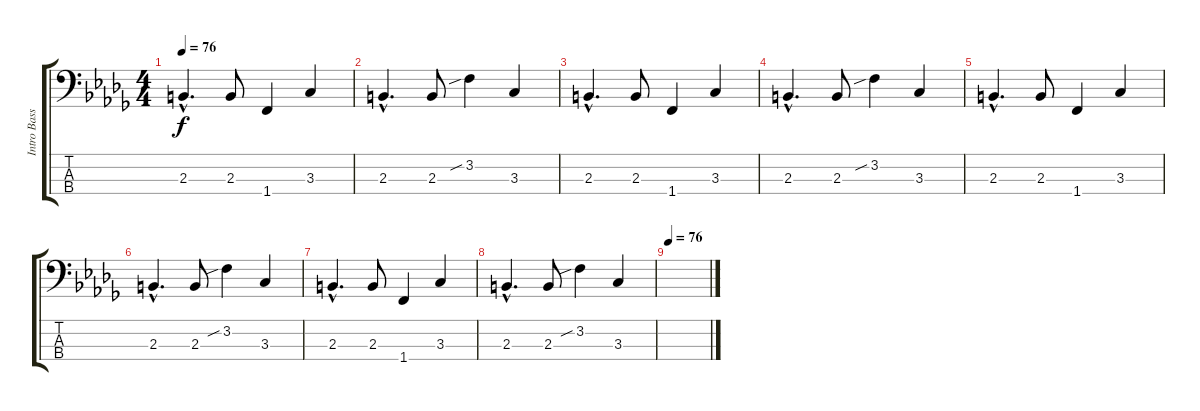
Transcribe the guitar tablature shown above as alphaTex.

\track ("Intro Bass" "Intro Bass") {instrument acousticbass}
\staff {score tabs}
\tuning (G2 D2 A1 E1) {hide}
\ts (4 4)
\tempo 76
\tempo 116
\tempo 76
\clef f4
\ks db
2.3{hac}.4{d dy f instrument acousticbass} 2.3.8 1.4.4 3.3.4 |
2.3{hac}.4{d} 2.3.8 3.2{sib}.4 3.3.4 |
2.3{hac}.4{d} 2.3.8 1.4.4 3.3.4 |
2.3{hac}.4{d} 2.3.8 3.2{sib}.4 3.3.4 |
2.3{hac}.4{d} 2.3.8 1.4.4 3.3.4 |
2.3{hac}.4{d} 2.3.8 3.2{sib}.4 3.3.4 |
2.3{hac}.4{d} 2.3.8 1.4.4 3.3.4 |
2.3{hac}.4{d} 2.3.8 3.2{sib}.4 3.3.4 |
\tempo 76
